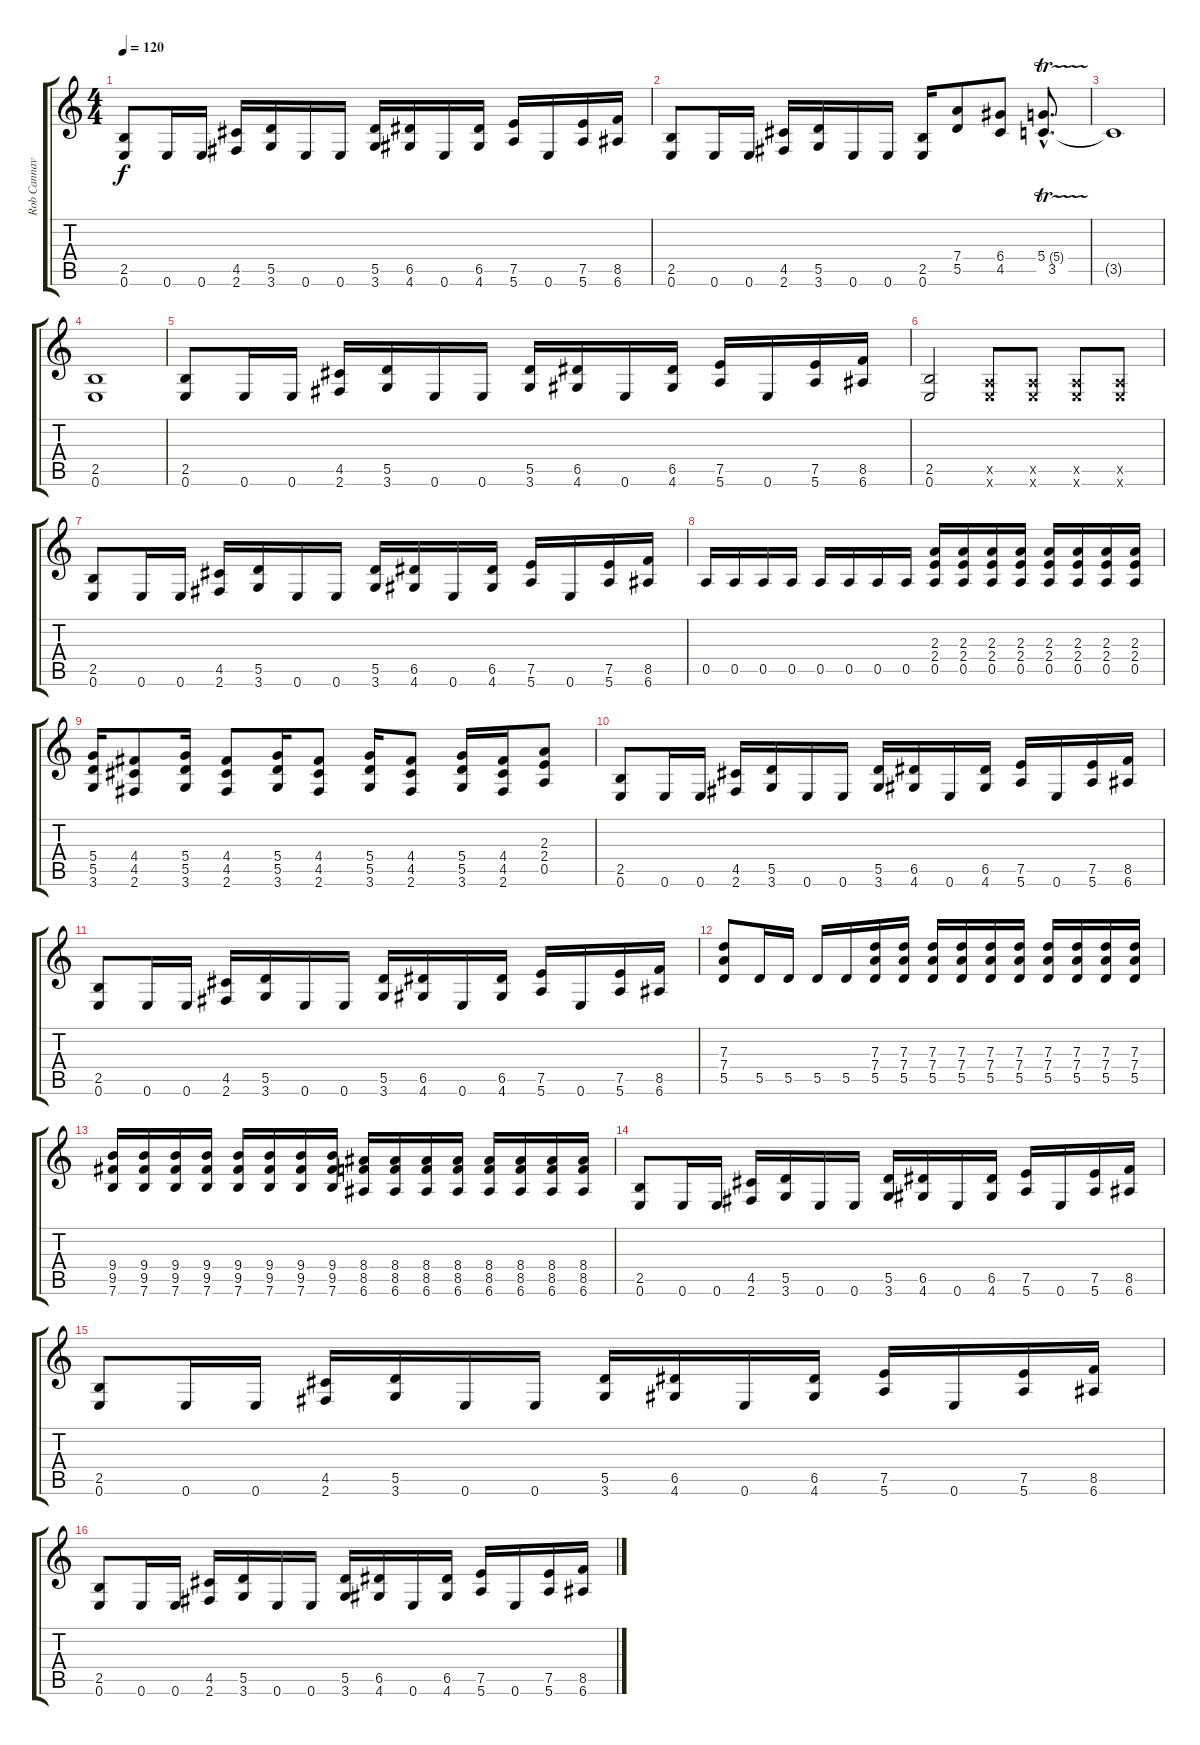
\track ("Rob Cannavino" "Rob Cannav") {instrument distortionguitar}
\staff {score tabs}
\tuning (E4 B3 G3 D3 A2 E2) {hide}
\ts (4 4)
\tempo 120
\clef g2
\ks c
(2.5 0.6).8{dy f} 0.6.16 0.6.16 (4.5 2.6).16 (5.5 3.6).16 0.6.16 0.6.16 (5.5 3.6).16 (6.5 4.6).16 0.6.16 (6.5 4.6).16 (7.5 5.6).16 0.6.16 (7.5 5.6).16 (8.5 6.6).16 |
(2.5 0.6).8 0.6.16 0.6.16 (4.5 2.6).16 (5.5 3.6).16 0.6.16 0.6.16 (2.5 0.6).16 (7.4 5.5).8 (6.4 4.5).8 (5.4{tr (5 16) hac} 3.5{hac}).8{d} |
3.5{t}.1 |
(2.5 0.6).1 |
(2.5 0.6).8 0.6.16 0.6.16 (4.5 2.6).16 (5.5 3.6).16 0.6.16 0.6.16 (5.5 3.6).16 (6.5 4.6).16 0.6.16 (6.5 4.6).16 (7.5 5.6).16 0.6.16 (7.5 5.6).16 (8.5 6.6).16 |
(2.5 0.6).2 (0.5{x} 0.6{x}).8 (0.5{x} 0.6{x}).8 (0.5{x} 0.6{x}).8 (0.5{x} 0.6{x}).8 |
(2.5 0.6).8 0.6.16 0.6.16 (4.5 2.6).16 (5.5 3.6).16 0.6.16 0.6.16 (5.5 3.6).16 (6.5 4.6).16 0.6.16 (6.5 4.6).16 (7.5 5.6).16 0.6.16 (7.5 5.6).16 (8.5 6.6).16 |
0.5.16 0.5.16 0.5.16 0.5.16 0.5.16 0.5.16 0.5.16 0.5.16 (2.3 2.4 0.5).16 (2.3 2.4 0.5).16 (2.3 2.4 0.5).16 (2.3 2.4 0.5).16 (2.3 2.4 0.5).16 (2.3 2.4 0.5).16 (2.3 2.4 0.5).16 (2.3 2.4 0.5).16 |
(5.4 5.5 3.6).16 (4.4 4.5 2.6).8 (5.4 5.5 3.6).16 (4.4 4.5 2.6).8 (5.4 5.5 3.6).16 (4.4 4.5 2.6).8 (5.4 5.5 3.6).16 (4.4 4.5 2.6).8 (5.4 5.5 3.6).16 (4.4 4.5 2.6).16 (2.3 2.4 0.5).8 |
(2.5 0.6).8 0.6.16 0.6.16 (4.5 2.6).16 (5.5 3.6).16 0.6.16 0.6.16 (5.5 3.6).16 (6.5 4.6).16 0.6.16 (6.5 4.6).16 (7.5 5.6).16 0.6.16 (7.5 5.6).16 (8.5 6.6).16 |
(2.5 0.6).8 0.6.16 0.6.16 (4.5 2.6).16 (5.5 3.6).16 0.6.16 0.6.16 (5.5 3.6).16 (6.5 4.6).16 0.6.16 (6.5 4.6).16 (7.5 5.6).16 0.6.16 (7.5 5.6).16 (8.5 6.6).16 |
(7.3 7.4 5.5).8 5.5.16 5.5.16 5.5.16 5.5.16 (7.3 7.4 5.5).16 (7.3 7.4 5.5).16 (7.3 7.4 5.5).16 (7.3 7.4 5.5).16 (7.3 7.4 5.5).16 (7.3 7.4 5.5).16 (7.3 7.4 5.5).16 (7.3 7.4 5.5).16 (7.3 7.4 5.5).16 (7.3 7.4 5.5).16 |
(9.4 9.5 7.6).16 (9.4 9.5 7.6).16 (9.4 9.5 7.6).16 (9.4 9.5 7.6).16 (9.4 9.5 7.6).16 (9.4 9.5 7.6).16 (9.4 9.5 7.6).16 (9.4 9.5 7.6).16 (8.4 8.5 6.6).16 (8.4 8.5 6.6).16 (8.4 8.5 6.6).16 (8.4 8.5 6.6).16 (8.4 8.5 6.6).16 (8.4 8.5 6.6).16 (8.4 8.5 6.6).16 (8.4 8.5 6.6).16 |
(2.5 0.6).8 0.6.16 0.6.16 (4.5 2.6).16 (5.5 3.6).16 0.6.16 0.6.16 (5.5 3.6).16 (6.5 4.6).16 0.6.16 (6.5 4.6).16 (7.5 5.6).16 0.6.16 (7.5 5.6).16 (8.5 6.6).16 |
(2.5 0.6).8 0.6.16 0.6.16 (4.5 2.6).16 (5.5 3.6).16 0.6.16 0.6.16 (5.5 3.6).16 (6.5 4.6).16 0.6.16 (6.5 4.6).16 (7.5 5.6).16 0.6.16 (7.5 5.6).16 (8.5 6.6).16 |
(2.5 0.6).8 0.6.16 0.6.16 (4.5 2.6).16 (5.5 3.6).16 0.6.16 0.6.16 (5.5 3.6).16 (6.5 4.6).16 0.6.16 (6.5 4.6).16 (7.5 5.6).16 0.6.16 (7.5 5.6).16 (8.5 6.6).16
